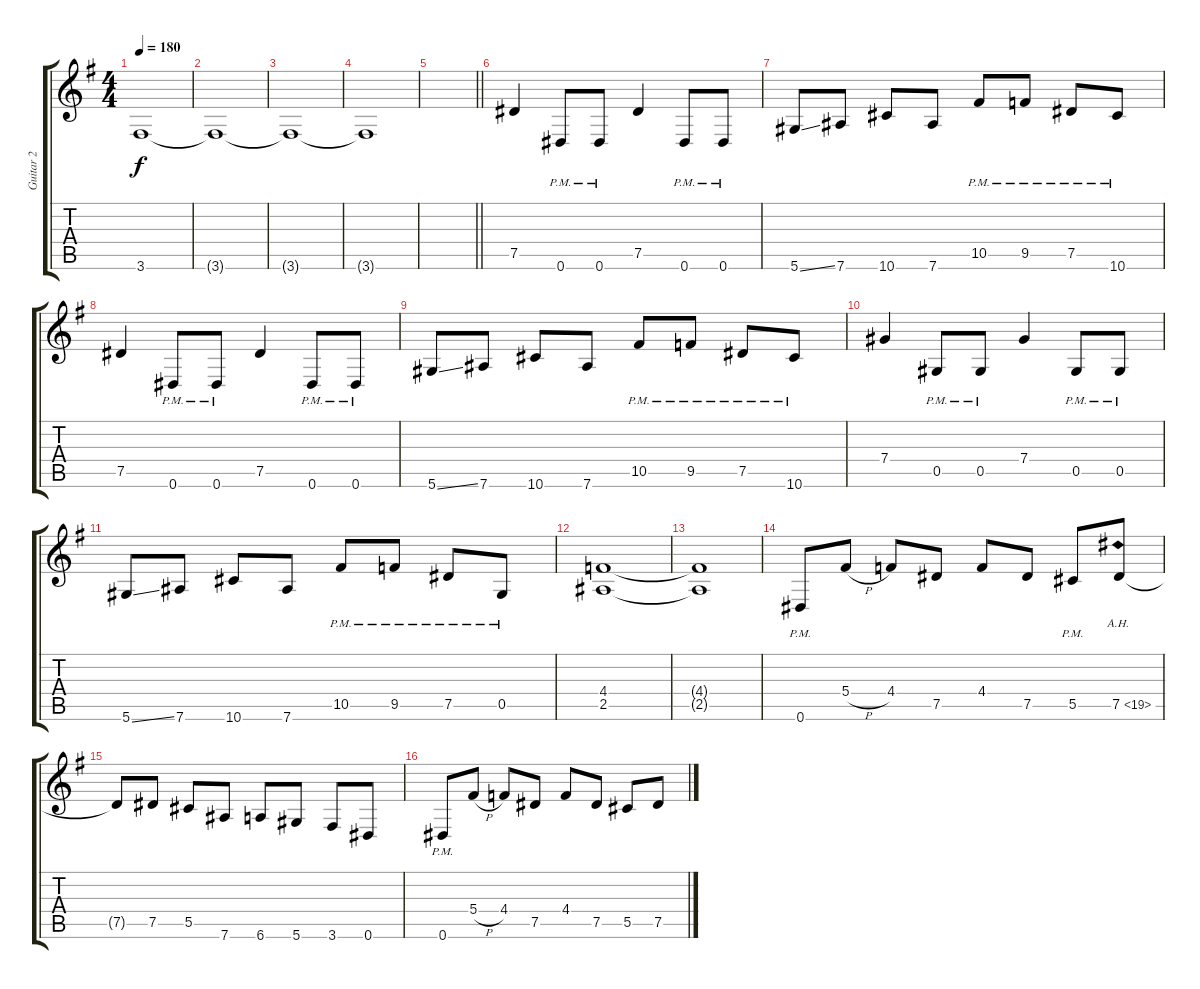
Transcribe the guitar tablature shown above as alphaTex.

\track ("Guitar 2" "Guitar 2") {instrument distortionguitar}
\staff {score tabs}
\tuning (Eb4 Bb3 Gb3 Db3 Ab2 Eb2) {hide}
\ts (4 4)
\tempo 180
\clef g2
\ks g
3.6.1{dy f instrument distortionguitar} |
3.6{t}.1 |
3.6{t}.1 |
3.6{t}.1 |
\barLineRight lightlight
|
7.5.4 0.6{pm}.8 0.6{pm}.8 7.5.4 0.6{pm}.8 0.6{pm}.8 |
5.6{ss}.8 7.6.8 10.6.8 7.6.8 10.5{pm}.8 9.5{pm}.8 7.5{pm}.8 10.6{pm}.8 |
7.5.4 0.6{pm}.8 0.6{pm}.8 7.5.4 0.6{pm}.8 0.6{pm}.8 |
5.6{ss}.8 7.6.8 10.6.8 7.6.8 10.5{pm}.8 9.5{pm}.8 7.5{pm}.8 10.6{pm}.8 |
7.4.4 0.5{pm}.8 0.5{pm}.8 7.4.4 0.5{pm}.8 0.5{pm}.8 |
5.6{ss}.8 7.6.8 10.6.8 7.6.8 10.5{pm}.8 9.5{pm}.8 7.5{pm}.8 0.5{pm}.8 |
(4.4 2.5).1 |
(4.4{t} 2.5{t}).1 |
0.6{pm}.8 5.4{h}.8 4.4.8 7.5.8 4.4.8 7.5.8 5.5{pm}.8 7.5{ah 12}.8 |
7.5{t}.8 7.5.8 5.5.8 7.6.8 6.6.8 5.6.8 3.6.8 0.6.8 |
0.6{pm}.8 5.4{h}.8 4.4.8 7.5.8 4.4.8 7.5.8 5.5.8 7.5.8
